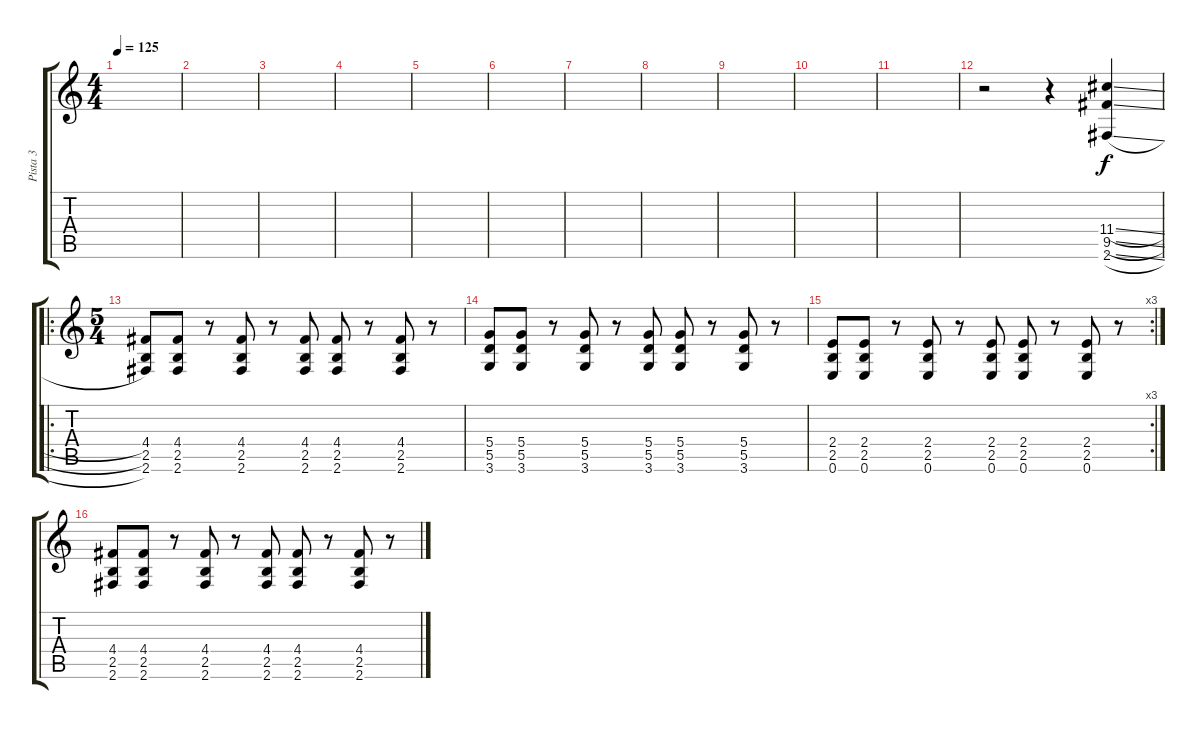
\track ("Pista 3" "Pista 3") {instrument overdrivenguitar}
\staff {score tabs}
\tuning (E4 B3 G3 D3 A2 E2) {hide}
\ts (4 4)
\tempo 125
\clef g2
\ks c
|
|
|
|
|
|
|
|
|
|
|
r.2 r.4 (11.4{sl} 9.5{sl} 2.6{sl}).4 |
\ro
\ts (5 4)
(4.4 2.5 2.6).8 (4.4 2.5 2.6).8 r.8 (4.4 2.5 2.6).8 r.8 (4.4 2.5 2.6).8 (4.4 2.5 2.6).8 r.8 (4.4 2.5 2.6).8 r.8 |
(5.4 5.5 3.6).8 (5.4 5.5 3.6).8 r.8 (5.4 5.5 3.6).8 r.8 (5.4 5.5 3.6).8 (5.4 5.5 3.6).8 r.8 (5.4 5.5 3.6).8 r.8 |
\rc 3
(2.4 2.5 0.6).8 (2.4 2.5 0.6).8 r.8 (2.4 2.5 0.6).8 r.8 (2.4 2.5 0.6).8 (2.4 2.5 0.6).8 r.8 (2.4 2.5 0.6).8 r.8 |
(4.4 2.5 2.6).8 (4.4 2.5 2.6).8 r.8 (4.4 2.5 2.6).8 r.8 (4.4 2.5 2.6).8 (4.4 2.5 2.6).8 r.8 (4.4 2.5 2.6).8 r.8
